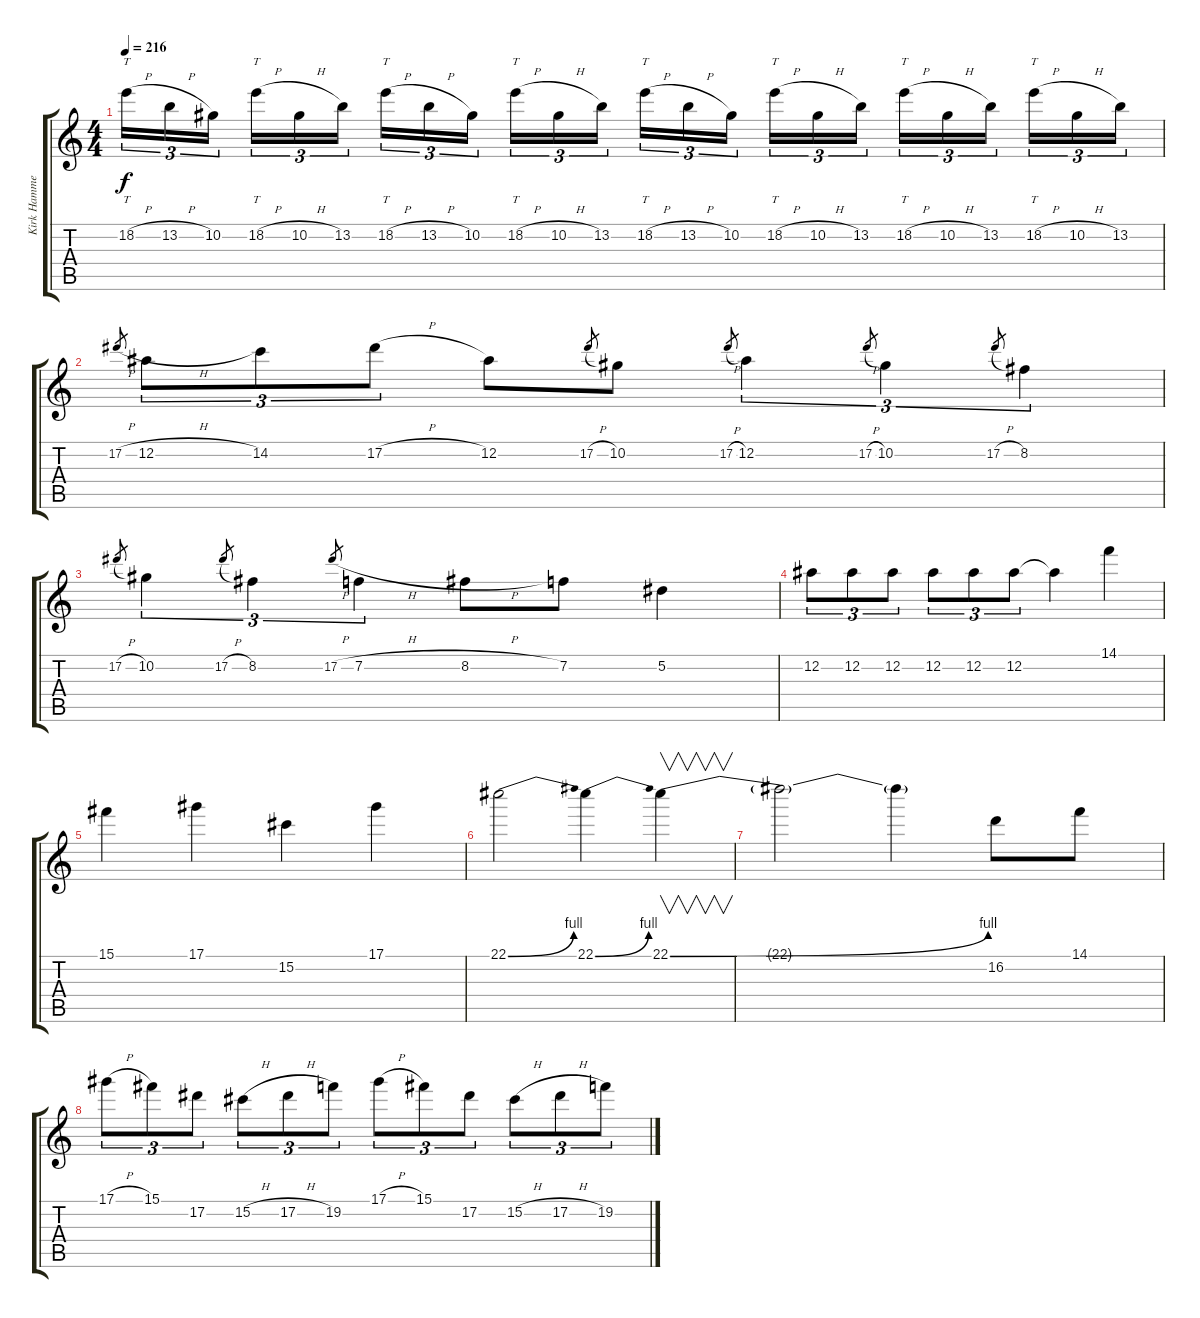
\track ("Kirk Hammet" "Kirk Hamme") {instrument electricguitarclean}
\staff {score tabs}
\tuning (Eb4 Bb3 Gb3 Db3 Ab2 Eb2) {hide}
\ts (4 4)
\tempo 216
\clef g2
\ks c
18.2{h}.16{tt tu (3 2) dy f} 13.2{h}.16{tu (3 2)} 10.2.16{tu (3 2)} 18.2{h}.16{tt tu (3 2)} 10.2{h}.16{tu (3 2)} 13.2.16{tu (3 2)} 18.2{h}.16{tt tu (3 2)} 13.2{h}.16{tu (3 2)} 10.2.16{tu (3 2)} 18.2{h}.16{tt tu (3 2)} 10.2{h}.16{tu (3 2)} 13.2.16{tu (3 2)} 18.2{h}.16{tt tu (3 2)} 13.2{h}.16{tu (3 2)} 10.2.16{tu (3 2)} 18.2{h}.16{tt tu (3 2)} 10.2{h}.16{tu (3 2)} 13.2.16{tu (3 2)} 18.2{h}.16{tt tu (3 2)} 10.2{h}.16{tu (3 2)} 13.2.16{tu (3 2)} 18.2{h}.16{tt tu (3 2)} 10.2{h}.16{tu (3 2)} 13.2.16{tu (3 2)} |
17.2{h}.8{gr} 12.2{h}.8{tu (3 2)} 14.2.8{tu (3 2)} 17.2{h}.8{tu (3 2)} 12.2.8 17.2{h}.8{gr} 10.2.8 17.2{h}.8{gr} 12.2.4{tu (3 2)} 17.2{h}.8{gr} 10.2.4{tu (3 2)} 17.2{h}.8{gr} 8.2.4{tu (3 2)} |
17.2{h}.8{gr} 10.2.4{tu (3 2)} 17.2{h}.8{gr} 8.2.4{tu (3 2)} 17.2{h}.8{gr} 7.2{h}.4{tu (3 2)} 8.2{h}.8 7.2.8 5.2.4 |
12.2.8{tu (3 2)} 12.2.8{tu (3 2)} 12.2.8{tu (3 2)} 12.2.8{tu (3 2)} 12.2.8{tu (3 2)} 12.2.8{tu (3 2)} 12.2{t}.4 14.1.4 |
15.1.4 17.1.4 15.2.4 17.1.4 |
22.1{be (bend 0 0 60 4)}.2 22.1{be (bend 0 0 60 4)}.4 22.1{be (bend 0 0 60 4)}.4{v} |
22.1{t}.2 22.1{t}.4 16.2.8 14.1.8 |
17.1{h}.8{tu (3 2)} 15.1.8{tu (3 2)} 17.2.8{tu (3 2)} 15.2{h}.8{tu (3 2)} 17.2{h}.8{tu (3 2)} 19.2.8{tu (3 2)} 17.1{h}.8{tu (3 2)} 15.1.8{tu (3 2)} 17.2.8{tu (3 2)} 15.2{h}.8{tu (3 2)} 17.2{h}.8{tu (3 2)} 19.2.8{tu (3 2)}
